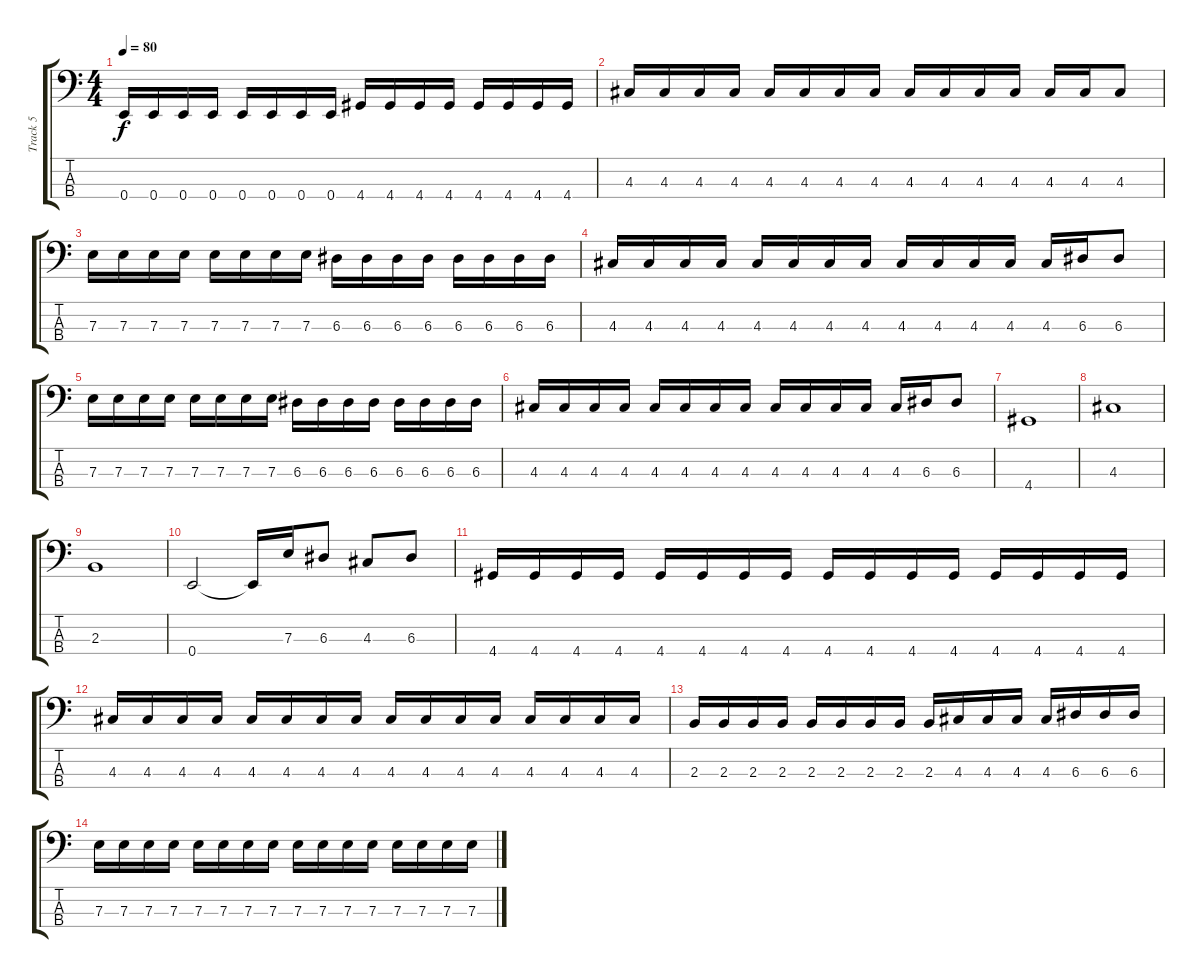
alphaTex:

\track ("Track 5" "Track 5") {instrument electricbassfinger}
\staff {score tabs}
\tuning (G2 D2 A1 E1) {hide}
\ts (4 4)
\tempo 80
\clef f4
\ks c
0.4.16{dy f} 0.4.16 0.4.16 0.4.16 0.4.16 0.4.16 0.4.16 0.4.16 4.4.16 4.4.16 4.4.16 4.4.16 4.4.16 4.4.16 4.4.16 4.4.16 |
4.3.16 4.3.16 4.3.16 4.3.16 4.3.16 4.3.16 4.3.16 4.3.16 4.3.16 4.3.16 4.3.16 4.3.16 4.3.16 4.3.16 4.3.8 |
7.3.16 7.3.16 7.3.16 7.3.16 7.3.16 7.3.16 7.3.16 7.3.16 6.3.16 6.3.16 6.3.16 6.3.16 6.3.16 6.3.16 6.3.16 6.3.16 |
4.3.16 4.3.16 4.3.16 4.3.16 4.3.16 4.3.16 4.3.16 4.3.16 4.3.16 4.3.16 4.3.16 4.3.16 4.3.16 6.3.16 6.3.8 |
7.3.16 7.3.16 7.3.16 7.3.16 7.3.16 7.3.16 7.3.16 7.3.16 6.3.16 6.3.16 6.3.16 6.3.16 6.3.16 6.3.16 6.3.16 6.3.16 |
4.3.16 4.3.16 4.3.16 4.3.16 4.3.16 4.3.16 4.3.16 4.3.16 4.3.16 4.3.16 4.3.16 4.3.16 4.3.16 6.3.16 6.3.8 |
4.4.1 |
4.3.1 |
2.3.1 |
0.4.2 0.4{t}.16 7.3.16 6.3.8 4.3.8 6.3.8 |
4.4.16 4.4.16 4.4.16 4.4.16 4.4.16 4.4.16 4.4.16 4.4.16 4.4.16 4.4.16 4.4.16 4.4.16 4.4.16 4.4.16 4.4.16 4.4.16 |
4.3.16 4.3.16 4.3.16 4.3.16 4.3.16 4.3.16 4.3.16 4.3.16 4.3.16 4.3.16 4.3.16 4.3.16 4.3.16 4.3.16 4.3.16 4.3.16 |
2.3.16 2.3.16 2.3.16 2.3.16 2.3.16 2.3.16 2.3.16 2.3.16 2.3.16 4.3.16 4.3.16 4.3.16 4.3.16 6.3.16 6.3.16 6.3.16 |
7.3.16 7.3.16 7.3.16 7.3.16 7.3.16 7.3.16 7.3.16 7.3.16 7.3.16 7.3.16 7.3.16 7.3.16 7.3.16 7.3.16 7.3.16 7.3.16
